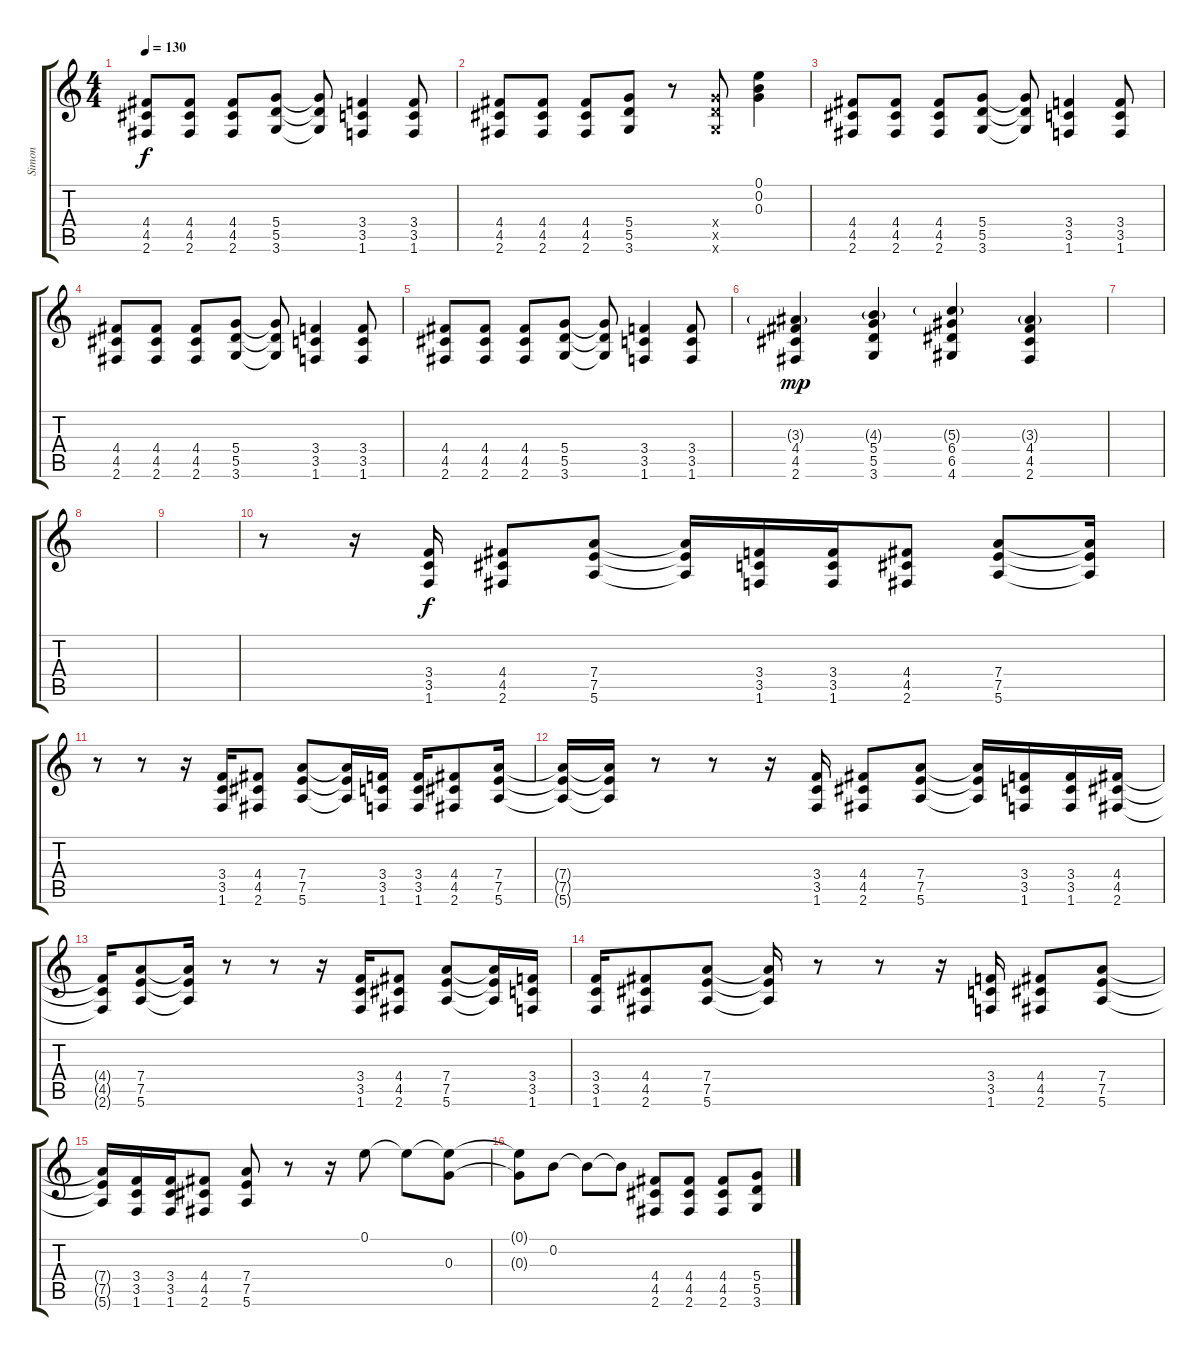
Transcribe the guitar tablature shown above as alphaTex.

\track ("Simon" "Simon") {instrument distortionguitar}
\staff {score tabs}
\tuning (E4 B3 G3 D3 A2 E2) {hide}
\ts (4 4)
\tempo 130
\clef g2
\ks c
(4.4 4.5 2.6).8{dy f} (4.4 4.5 2.6).8 (4.4 4.5 2.6).8 (5.4 5.5 3.6).8 (5.4{t} 5.5{t} 3.6{t}).8 (3.4 3.5 1.6).4 (3.4 3.5 1.6).8 |
(4.4 4.5 2.6).8 (4.4 4.5 2.6).8 (4.4 4.5 2.6).8 (5.4 5.5 3.6).8 r.8 (5.4{x} 5.5{x} 3.6{x}).8 (0.1 0.2 0.3).4 |
(4.4 4.5 2.6).8 (4.4 4.5 2.6).8 (4.4 4.5 2.6).8 (5.4 5.5 3.6).8 (5.4{t} 5.5{t} 3.6{t}).8 (3.4 3.5 1.6).4 (3.4 3.5 1.6).8 |
(4.4 4.5 2.6).8 (4.4 4.5 2.6).8 (4.4 4.5 2.6).8 (5.4 5.5 3.6).8 (5.4{t} 5.5{t} 3.6{t}).8 (3.4 3.5 1.6).4 (3.4 3.5 1.6).8 |
(4.4 4.5 2.6).8 (4.4 4.5 2.6).8 (4.4 4.5 2.6).8 (5.4 5.5 3.6).8 (5.4{t} 5.5{t} 3.6{t}).8 (3.4 3.5 1.6).4 (3.4 3.5 1.6).8 |
(3.3{g} 4.4 4.5 2.6).4{dy mp} (4.3{g} 5.4 5.5 3.6).4 (5.3{g} 6.4 6.5 4.6).4 (3.3{g} 4.4 4.5 2.6).4 |
|
|
|
r.8 r.16 (3.4 3.5 1.6).16{dy f} (4.4 4.5 2.6).8 (7.4 7.5 5.6).8 (7.4{t} 7.5{t} 5.6{t}).16 (3.4 3.5 1.6).16 (3.4 3.5 1.6).16 (4.4 4.5 2.6).8 (7.4 7.5 5.6).8 (7.4{t} 7.5{t} 5.6{t}).16 |
r.8 r.8 r.16 (3.4 3.5 1.6).16 (4.4 4.5 2.6).8 (7.4 7.5 5.6).8 (7.4{t} 7.5{t} 5.6{t}).16 (3.4 3.5 1.6).16 (3.4 3.5 1.6).16 (4.4 4.5 2.6).8 (7.4 7.5 5.6).16 |
(7.4{t} 7.5{t} 5.6{t}).16 (7.4{t} 7.5{t} 5.6{t}).16 r.8 r.8 r.16 (3.4 3.5 1.6).16 (4.4 4.5 2.6).8 (7.4 7.5 5.6).8 (7.4{t} 7.5{t} 5.6{t}).16 (3.4 3.5 1.6).16 (3.4 3.5 1.6).16 (4.4 4.5 2.6).16 |
(4.4{t} 4.5{t} 2.6{t}).16 (7.4 7.5 5.6).8 (7.4{t} 7.5{t} 5.6{t}).16 r.8 r.8 r.16 (3.4 3.5 1.6).16 (4.4 4.5 2.6).8 (7.4 7.5 5.6).8 (7.4{t} 7.5{t} 5.6{t}).16 (3.4 3.5 1.6).16 |
(3.4 3.5 1.6).16 (4.4 4.5 2.6).8 (7.4 7.5 5.6).8 (7.4{t} 7.5{t} 5.6{t}).16 r.8 r.8 r.16 (3.4 3.5 1.6).16 (4.4 4.5 2.6).8 (7.4 7.5 5.6).8 |
(7.4{t} 7.5{t} 5.6{t}).16 (3.4 3.5 1.6).16 (3.4 3.5 1.6).16 (4.4 4.5 2.6).8 (7.4 7.5 5.6).8 r.8 r.16 0.1.8 0.1{t}.8 (0.1{t} 0.3).8 |
(0.1{t} 0.3{t}).8 0.2.8 0.2{t}.8 0.2{t}.8 (4.4 4.5 2.6).8 (4.4 4.5 2.6).8 (4.4 4.5 2.6).8 (5.4 5.5 3.6).8
